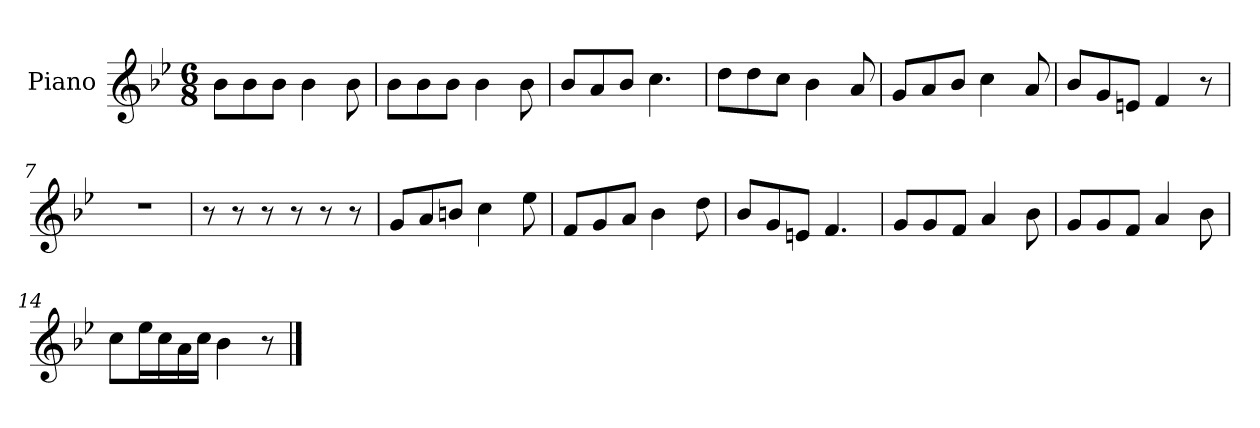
**kern
*part1
*staff1
*I"Piano
*I'Pno.
*clefG2
*k[b-e-]
*M6/8
=1
8b-\L
8b-\
8b-\J
4b-\
8b-\
=2
8b-\L
8b-\
8b-\J
4b-\
8b-\
=3
8b-/L
8a/
8b-/J
4.cc\
=4
8dd\L
8dd\
8cc\J
4b-\
8a/
=5
8g/L
8a/
8b-/J
4cc\
8a/
=6
8b-/L
8g/
8en/J
4f/
8r
=7
2.r
=8
8r
8r
8r
8r
8r
8r
=9
8g/L
8a/
8bn/J
4cc\
8ee-\
=10
8f/L
8g/
8a/J
4b-\
8dd\
=11
8b-/L
8g/
8en/J
4.f/
=12
8g/L
8g/
8f/J
4a/
8b-\
=13
8g/L
8g/
8f/J
4a/
8b-\
=14
8cc\L
16ee-\L
16cc\
16a\
16cc\JJ
4b-\
8r
==
*-
